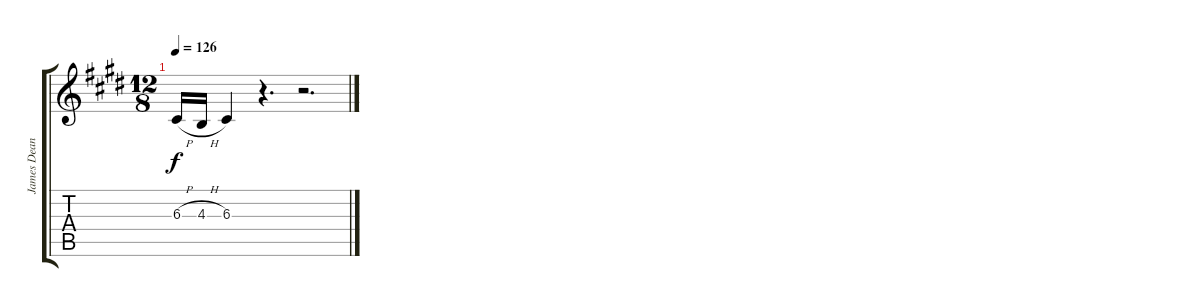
\track ("James Dean Bradfield (Vocals)" "James Dean") {instrument viola}
\staff {score tabs}
\tuning (E4 B3 G3 D3 A2 E2) {hide}
\ts (12 8)
\tempo 126
\clef g2
\ks e
6.3{h}.16{dy f} 4.3{h}.16 6.3.4 r.4{d} r.2{d}
